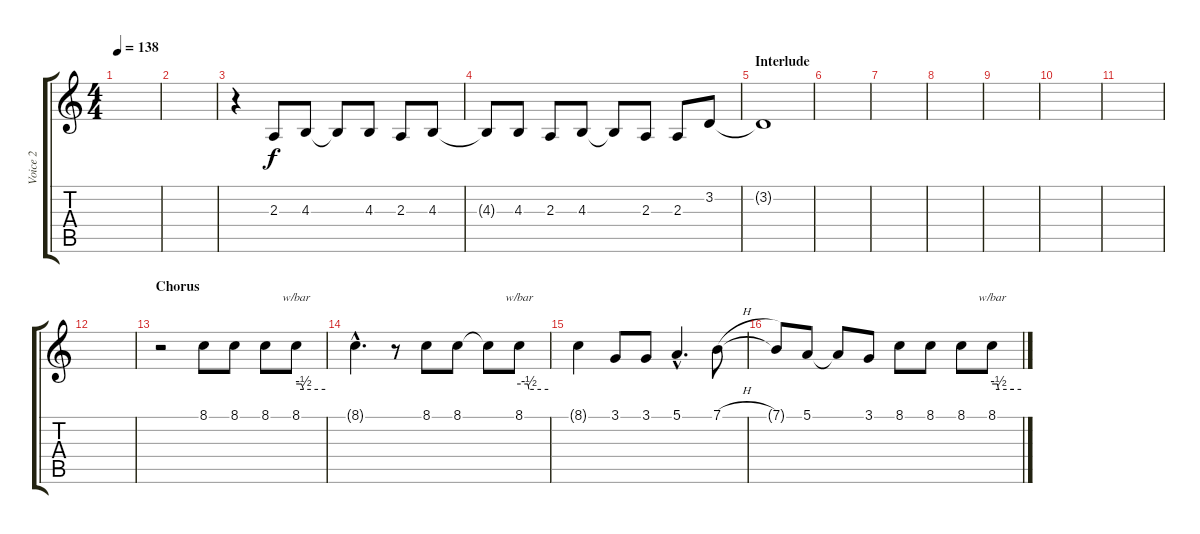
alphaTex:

\track ("Voice 2" "Voice 2") {instrument altosax}
\staff {score tabs}
\tuning (E4 B3 G3 D3 A2 E2) {hide}
\ts (4 4)
\tempo 138
\clef g2
\ks c
|
|
r.4 2.3.8 4.3.8 4.3{t}.8 4.3.8 2.3.8 4.3.8 |
4.3{t}.8 4.3.8 2.3.8 4.3.8 4.3{t}.8 2.3.8 2.3.8 3.2.8 |
\section ("" "Interlude")
3.2{t}.1 |
|
|
|
|
|
|
|
\section ("" "Chorus")
r.2 8.1.8{volume 16} 8.1.8 8.1.8 8.1.8{tbe (custom default 0 0 11 0 15 -2 60 -2)} |
8.1{hac t}.4{d} r.8 8.1.8 8.1.8 8.1{t}.8 8.1.8{tbe (custom default 0 0 18 0 20 -2 60 -2)} |
8.1{t}.4 3.1.8 3.1.8 5.1{hac}.4{d} 7.1{h}.8 |
7.1{t}.8 5.1.8 5.1{t}.8 3.1.8 8.1.8 8.1.8 8.1.8 8.1.8{tbe (custom default 0 0 11 0 13 -2 45 -2 60 -2)}
